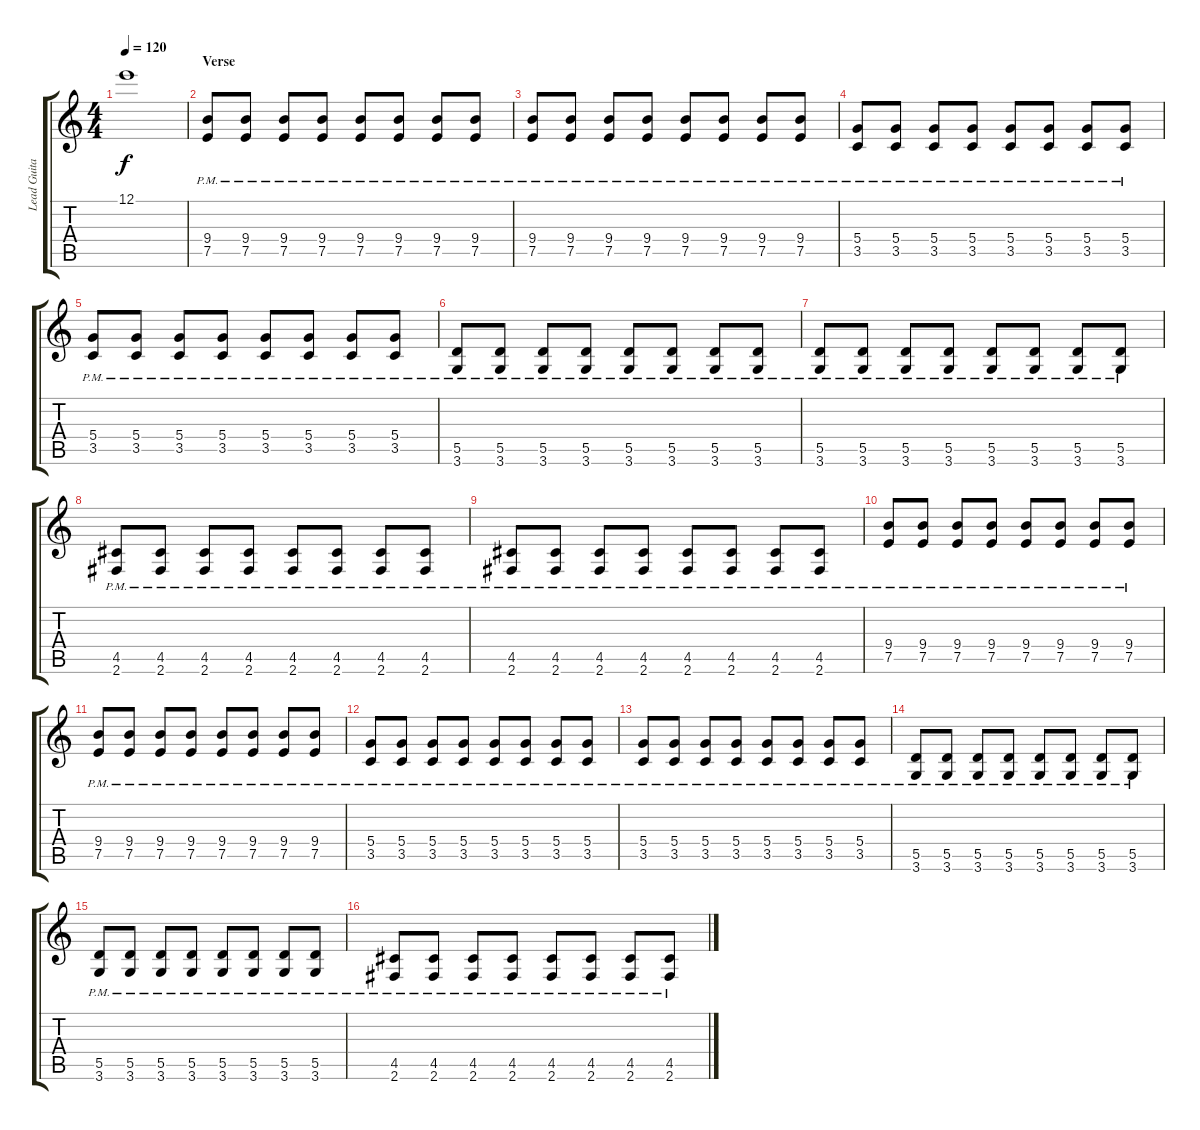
\track ("Lead Guitar" "Lead Guita") {instrument distortionguitar}
\staff {score tabs}
\tuning (E4 B3 G3 D3 A2 E2) {hide}
\ts (4 4)
\tempo 120
\clef g2
\ks c
12.1{t}.1{dy f} |
\section ("" "Verse")
(9.4{pm} 7.5{pm}).8{volume 8 balance 0} (9.4{pm} 7.5{pm}).8 (9.4{pm} 7.5{pm}).8 (9.4{pm} 7.5{pm}).8 (9.4{pm} 7.5{pm}).8 (9.4{pm} 7.5{pm}).8 (9.4{pm} 7.5{pm}).8 (9.4{pm} 7.5{pm}).8 |
(9.4{pm} 7.5{pm}).8 (9.4{pm} 7.5{pm}).8 (9.4{pm} 7.5{pm}).8 (9.4{pm} 7.5{pm}).8 (9.4{pm} 7.5{pm}).8 (9.4{pm} 7.5{pm}).8 (9.4{pm} 7.5{pm}).8 (9.4{pm} 7.5{pm}).8 |
(5.4{pm} 3.5{pm}).8 (5.4{pm} 3.5{pm}).8 (5.4{pm} 3.5{pm}).8 (5.4{pm} 3.5{pm}).8 (5.4{pm} 3.5{pm}).8 (5.4{pm} 3.5{pm}).8 (5.4{pm} 3.5{pm}).8 (5.4{pm} 3.5{pm}).8 |
(5.4{pm} 3.5{pm}).8 (5.4{pm} 3.5{pm}).8 (5.4{pm} 3.5{pm}).8 (5.4{pm} 3.5{pm}).8 (5.4{pm} 3.5{pm}).8 (5.4{pm} 3.5{pm}).8 (5.4{pm} 3.5{pm}).8 (5.4{pm} 3.5{pm}).8 |
(5.5{pm} 3.6{pm}).8 (5.5{pm} 3.6{pm}).8 (5.5{pm} 3.6{pm}).8 (5.5{pm} 3.6{pm}).8 (5.5{pm} 3.6{pm}).8 (5.5{pm} 3.6{pm}).8 (5.5{pm} 3.6{pm}).8 (5.5{pm} 3.6{pm}).8 |
(5.5{pm} 3.6{pm}).8 (5.5{pm} 3.6{pm}).8 (5.5{pm} 3.6{pm}).8 (5.5{pm} 3.6{pm}).8 (5.5{pm} 3.6{pm}).8 (5.5{pm} 3.6{pm}).8 (5.5{pm} 3.6{pm}).8 (5.5{pm} 3.6{pm}).8 |
(4.5{pm} 2.6{pm}).8 (4.5{pm} 2.6{pm}).8 (4.5{pm} 2.6{pm}).8 (4.5{pm} 2.6{pm}).8 (4.5{pm} 2.6{pm}).8 (4.5{pm} 2.6{pm}).8 (4.5{pm} 2.6{pm}).8 (4.5{pm} 2.6{pm}).8 |
(4.5{pm} 2.6{pm}).8 (4.5{pm} 2.6{pm}).8 (4.5{pm} 2.6{pm}).8 (4.5{pm} 2.6{pm}).8 (4.5{pm} 2.6{pm}).8 (4.5{pm} 2.6{pm}).8 (4.5{pm} 2.6{pm}).8 (4.5{pm} 2.6{pm}).8 |
(9.4{pm} 7.5{pm}).8 (9.4{pm} 7.5{pm}).8 (9.4{pm} 7.5{pm}).8 (9.4{pm} 7.5{pm}).8 (9.4{pm} 7.5{pm}).8 (9.4{pm} 7.5{pm}).8 (9.4{pm} 7.5{pm}).8 (9.4{pm} 7.5{pm}).8 |
(9.4{pm} 7.5{pm}).8 (9.4{pm} 7.5{pm}).8 (9.4{pm} 7.5{pm}).8 (9.4{pm} 7.5{pm}).8 (9.4{pm} 7.5{pm}).8 (9.4{pm} 7.5{pm}).8 (9.4{pm} 7.5{pm}).8 (9.4{pm} 7.5{pm}).8 |
(5.4{pm} 3.5{pm}).8 (5.4{pm} 3.5{pm}).8 (5.4{pm} 3.5{pm}).8 (5.4{pm} 3.5{pm}).8 (5.4{pm} 3.5{pm}).8 (5.4{pm} 3.5{pm}).8 (5.4{pm} 3.5{pm}).8 (5.4{pm} 3.5{pm}).8 |
(5.4{pm} 3.5{pm}).8 (5.4{pm} 3.5{pm}).8 (5.4{pm} 3.5{pm}).8 (5.4{pm} 3.5{pm}).8 (5.4{pm} 3.5{pm}).8 (5.4{pm} 3.5{pm}).8 (5.4{pm} 3.5{pm}).8 (5.4{pm} 3.5{pm}).8 |
(5.5{pm} 3.6{pm}).8 (5.5{pm} 3.6{pm}).8 (5.5{pm} 3.6{pm}).8 (5.5{pm} 3.6{pm}).8 (5.5{pm} 3.6{pm}).8 (5.5{pm} 3.6{pm}).8 (5.5{pm} 3.6{pm}).8 (5.5{pm} 3.6{pm}).8 |
(5.5{pm} 3.6{pm}).8 (5.5{pm} 3.6{pm}).8 (5.5{pm} 3.6{pm}).8 (5.5{pm} 3.6{pm}).8 (5.5{pm} 3.6{pm}).8 (5.5{pm} 3.6{pm}).8 (5.5{pm} 3.6{pm}).8 (5.5{pm} 3.6{pm}).8 |
(4.5{pm} 2.6{pm}).8 (4.5{pm} 2.6{pm}).8 (4.5{pm} 2.6{pm}).8 (4.5{pm} 2.6{pm}).8 (4.5{pm} 2.6{pm}).8 (4.5{pm} 2.6{pm}).8 (4.5{pm} 2.6{pm}).8 (4.5{pm} 2.6{pm}).8
